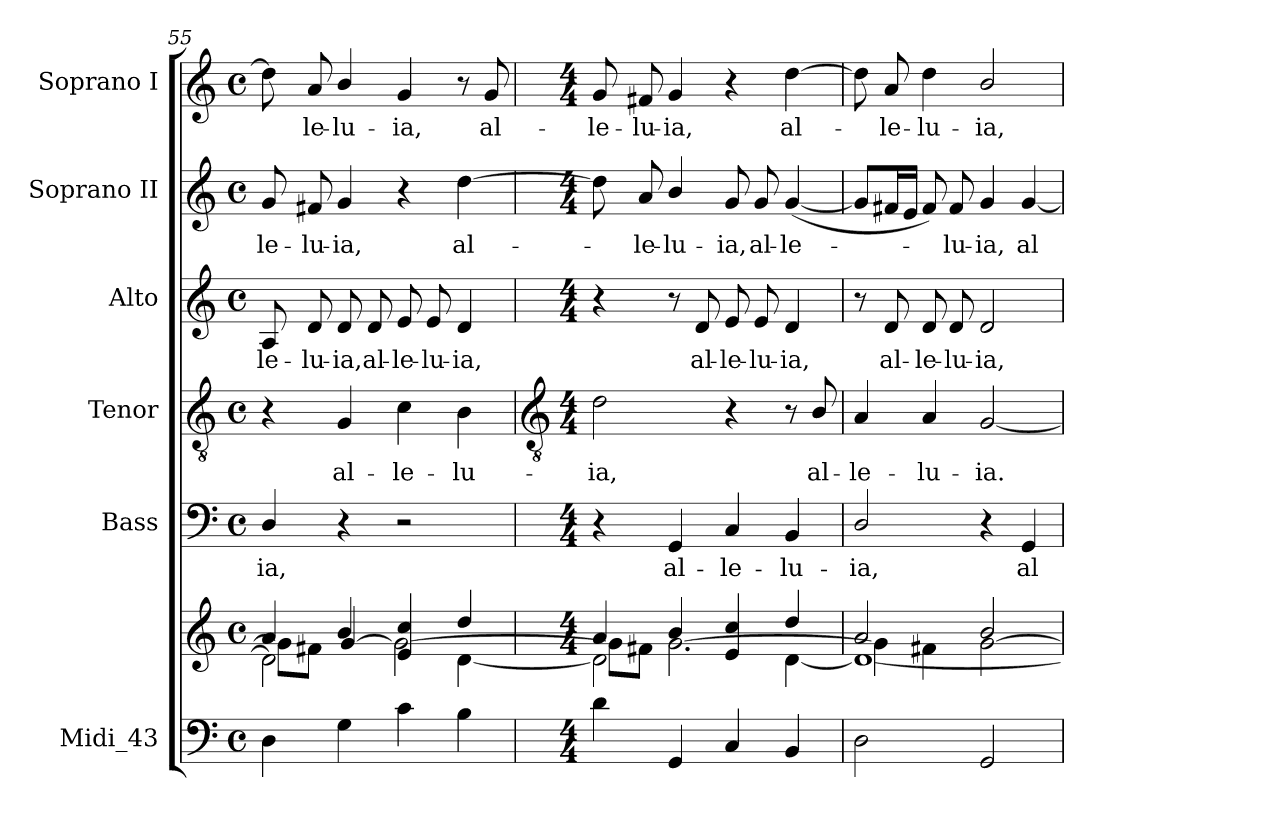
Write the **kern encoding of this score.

**kern	**kern	**kern	**text	**kern	**text	**kern	**text	**kern	**text	**kern	**text
*part6	*part6	*part5	*part5	*part4	*part4	*part3	*part3	*part2	*part2	*part1	*part1
*staff7	*staff6	*staff5	*staff5	*staff4	*staff4	*staff3	*staff3	*staff2	*staff2	*staff1	*staff1
*I"Midi_43	*	*I"Bass	*	*I"Tenor	*	*I"Alto	*	*I"Soprano II	*	*I"Soprano I	*
*	*	*I'B	*	*I'T	*	*I'A	*	*	*	*	*
*clefF4	*clefG2	*clefF4	*	*clefGv2	*	*clefG2	*	*clefG2	*	*clefG2	*
*k[]	*k[]	*k[]	*	*k[]	*	*k[]	*	*k[]	*	*k[]	*
*C:	*C:	*C:	*	*C:	*	*C:	*	*C:	*	*C:	*
*M4/4	*M4/4	*M4/4	*	*M4/4	*	*M4/4	*	*M4/4	*	*M4/4	*
*met(c)	*met(c)	*met(c)	*	*met(c)	*	*met(c)	*	*met(c)	*	*met(c)	*
=55	=55	=55	=55	=55	=55	=55	=55	=55	=55	=55	=55
*	*^	*	*	*	*	*	*	*	*	*	*
*	*	*^	*	*	*	*	*	*	*	*	*	*
!	!	!	!	!	!LO:LY:b	!	!	!	!LO:LY:b	!	!LO:LY:b	!	!
4D	4a/	2d\]	8g\L]	4D/	-ia,	4r	.	8A	-le-	8g	-le-	8dd]	.
!	!	!	!	!	!	!	!	!	!LO:LY:b	!	!LO:LY:b	!	!LO:LY:b
.	.	.	8f#X\J	.	.	.	.	8d	-lu-	8f#X	-lu-	8a	le-
!	!	!	!	!	!	!	!LO:LY:b	!	!LO:LY:b	!	!LO:LY:b	!	!LO:LY:b
4G	4b/	.	[4g/	4r	.	4G	al-	8d	-ia,	4g	-ia,	4b/	-lu-
!	!	!	!	!	!	!	!	!	!LO:LY:b	!	!	!	!
.	.	.	.	.	.	.	.	8d	al-	.	.	.	.
!	!	!	!	!	!	!	!LO:LY:b	!	!LO:LY:b	!	!	!	!LO:LY:b
4c	4e/ 4cc/	4ryy	2g\_	2r	.	4c	-le-	8e	-le-	4r	.	4g	-ia,
!	!	!	!	!	!	!	!	!	!LO:LY:b	!	!	!	!
.	.	.	.	.	.	.	.	8e	-lu-	.	.	.	.
!	!	!	!	!	!	!	!LO:LY:b	!	!LO:LY:b	!	!LO:LY:b	!	!
4B	4dd/	[4d\	.	.	.	4B	-lu-	4d	-ia,	[4dd	al-	8r	.
!	!	!	!	!	!	!	!	!	!	!	!	!	!LO:LY:b
.	.	.	.	.	.	.	.	.	.	.	.	8g	al-
!!LO:LB:g=z
=56	=56	=56	=56	=56	=56	=56	=56	=56	=56	=56	=56	=56	=56
*	*	*	*	*	*	*clefGv2	*	*	*	*	*	*	*
*M4/4	*M4/4	*	*	*M4/4	*	*M4/4	*	*M4/4	*	*M4/4	*	*M4/4	*
!	!	!	!	!	!	!	!LO:LY:b	!	!	!	!	!	!LO:LY:b
4d	4a/	2d\]	8g\L]	4r	.	2d	-ia,	4r	.	8dd]	.	8g	-le-
!	!	!	!	!	!	!	!	!	!	!	!LO:LY:b	!	!LO:LY:b
.	.	.	8f#X\J	.	.	.	.	.	.	8a	-le-	8f#X	-lu-
!	!	!	!	!	!LO:LY:b	!	!	!	!	!	!LO:LY:b	!	!LO:LY:b
4GG	4b/	.	[2.g\	4GG	al-	.	.	8r	.	4b/	-lu-	4g	-ia,
!	!	!	!	!	!	!	!	!	!LO:LY:b	!	!	!	!
.	.	.	.	.	.	.	.	8d	al-	.	.	.	.
!	!	!	!	!	!LO:LY:b	!	!	!	!LO:LY:b	!	!LO:LY:b	!	!
4C	4e/ 4cc/	4ryy	.	4C	-le-	4r	.	8e	-le-	8g	-ia,	4r	.
!	!	!	!	!	!	!	!	!	!LO:LY:b	!	!LO:LY:b	!	!
.	.	.	.	.	.	.	.	8e	-lu-	8g	al-	.	.
!	!	!	!	!	!LO:LY:b	!	!	!	!LO:LY:b	!	!LO:LY:b	!	!LO:LY:b
4BB	4dd/	[4d\	.	4BB	-lu-	8r	.	4d	-ia,	(<[4g	-le-	[4dd	al-
!	!	!	!	!	!	!	!LO:LY:b	!	!	!	!	!	!
.	.	.	.	.	.	8B/	al-	.	.	.	.	.	.
=57	=57	=57	=57	=57	=57	=57	=57	=57	=57	=57	=57	=57	=57
!	!	!	!	!	!LO:LY:b	!	!LO:LY:b	!	!	!	!	!	!
2D	2a/	1d\_	4g\]	2D/	-ia,	4A	-le-	8r	.	8gL]	.	8dd]	.
!	!	!	!	!	!	!	!	!	!LO:LY:b	!	!	!	!LO:LY:b
.	.	.	.	.	.	.	.	8d	al-	16f#XL	.	8a	le-
.	.	.	.	.	.	.	.	.	.	16eJJ	.	.	.
!	!	!	!	!	!	!	!LO:LY:b	!	!LO:LY:b	!	!	!	!LO:LY:b
.	.	.	4f#X\	.	.	4A	-lu-	8d	-le-	8f#)	.	4dd	-lu-
!	!	!	!	!	!	!	!	!	!LO:LY:b	!	!LO:LY:b	!	!
.	.	.	.	.	.	.	.	8d	-lu-	8f#	lu-	.	.
!	!	!	!	!	!	!	!LO:LY:b	!	!LO:LY:b	!	!LO:LY:b	!	!LO:LY:b
2GG	2b/	.	[2g\	4r	.	[2G	-ia.	2d	-ia,	4g	-ia,	2b/	-ia,
!	!	!	!	!	!LO:LY:b	!	!	!	!	!	!LO:LY:b	!	!
.	.	.	.	4GG	al-	.	.	.	.	[4g	al-	.	.
*	*v	*v	*v	*	*	*	*	*	*	*	*	*	*
=	=	=	=	=	=	=	=	=	=	=	=
*-	*-	*-	*-	*-	*-	*-	*-	*-	*-	*-	*-
